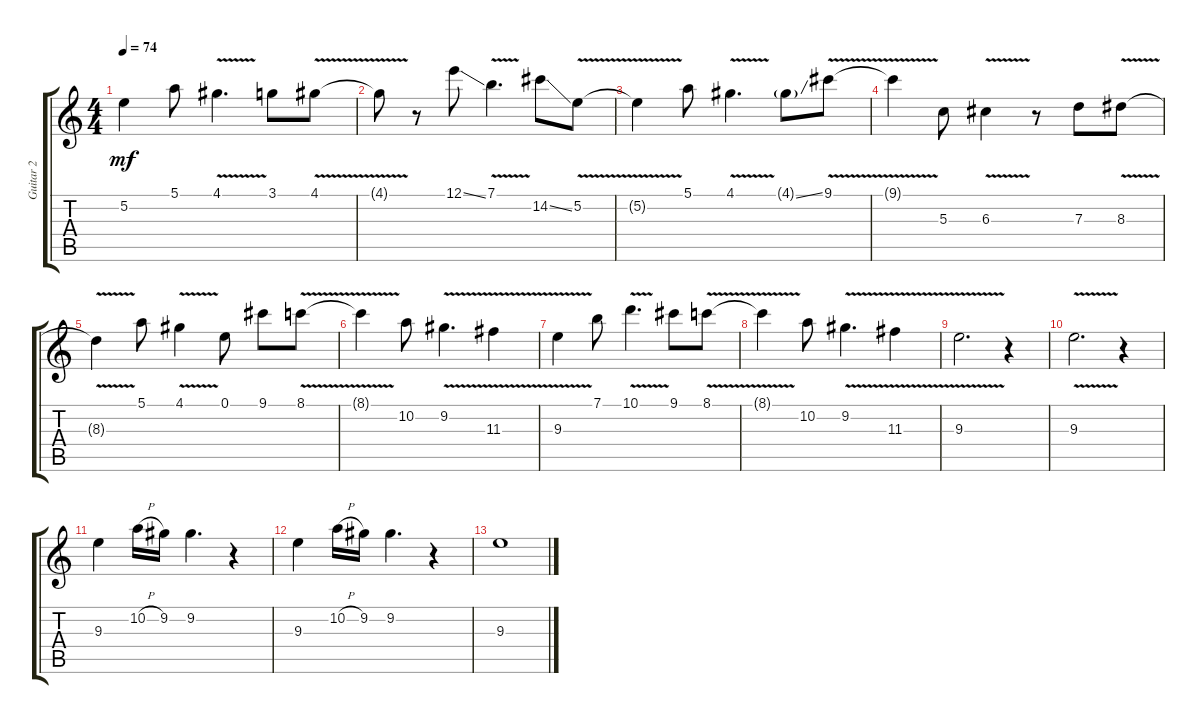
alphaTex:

\track ("Guitar 2" "Guitar 2") {instrument overdrivenguitar}
\staff {score tabs}
\tuning (E4 B3 G3 D3 A2 E2) {hide}
\ts (4 4)
\tempo 74
\clef g2
\ks c
5.2{t}.4{dy mf} 5.1.8 4.1{v}.4{d} 3.1.8 4.1{v}.8 |
4.1{t}.8 r.8 12.1{ss}.8 7.1{v}.4{d} 14.2{ss}.8 5.2{v}.8 |
5.2{t}.4 5.1.8 4.1{v}.4{d} 4.1{ss g}.8 9.1{v}.8 |
9.1{v t}.4 5.3.8 6.3{v}.4 r.8 7.3.8 8.3{v}.8 |
8.3{v t}.4 5.1.8 4.1{v}.4 0.1.8 9.1.8 8.1{v}.8 |
8.1{v t}.4 10.2.8 9.2{v}.4{d} 11.3{v}.4 |
9.3{v}.4 7.1.8 10.1{v}.4{d} 9.1.8 8.1{v}.8 |
8.1{v t}.4 10.2.8 9.2{v}.4{d} 11.3{v}.4 |
9.3{v}.2{d} r.4 |
9.3{v}.2{d} r.4 |
9.3.4 10.2{h}.16 9.2.16 9.2.4{d} r.4 |
9.3.4 10.2{h}.16 9.2.16 9.2.4{d} r.4 |
9.3.1
